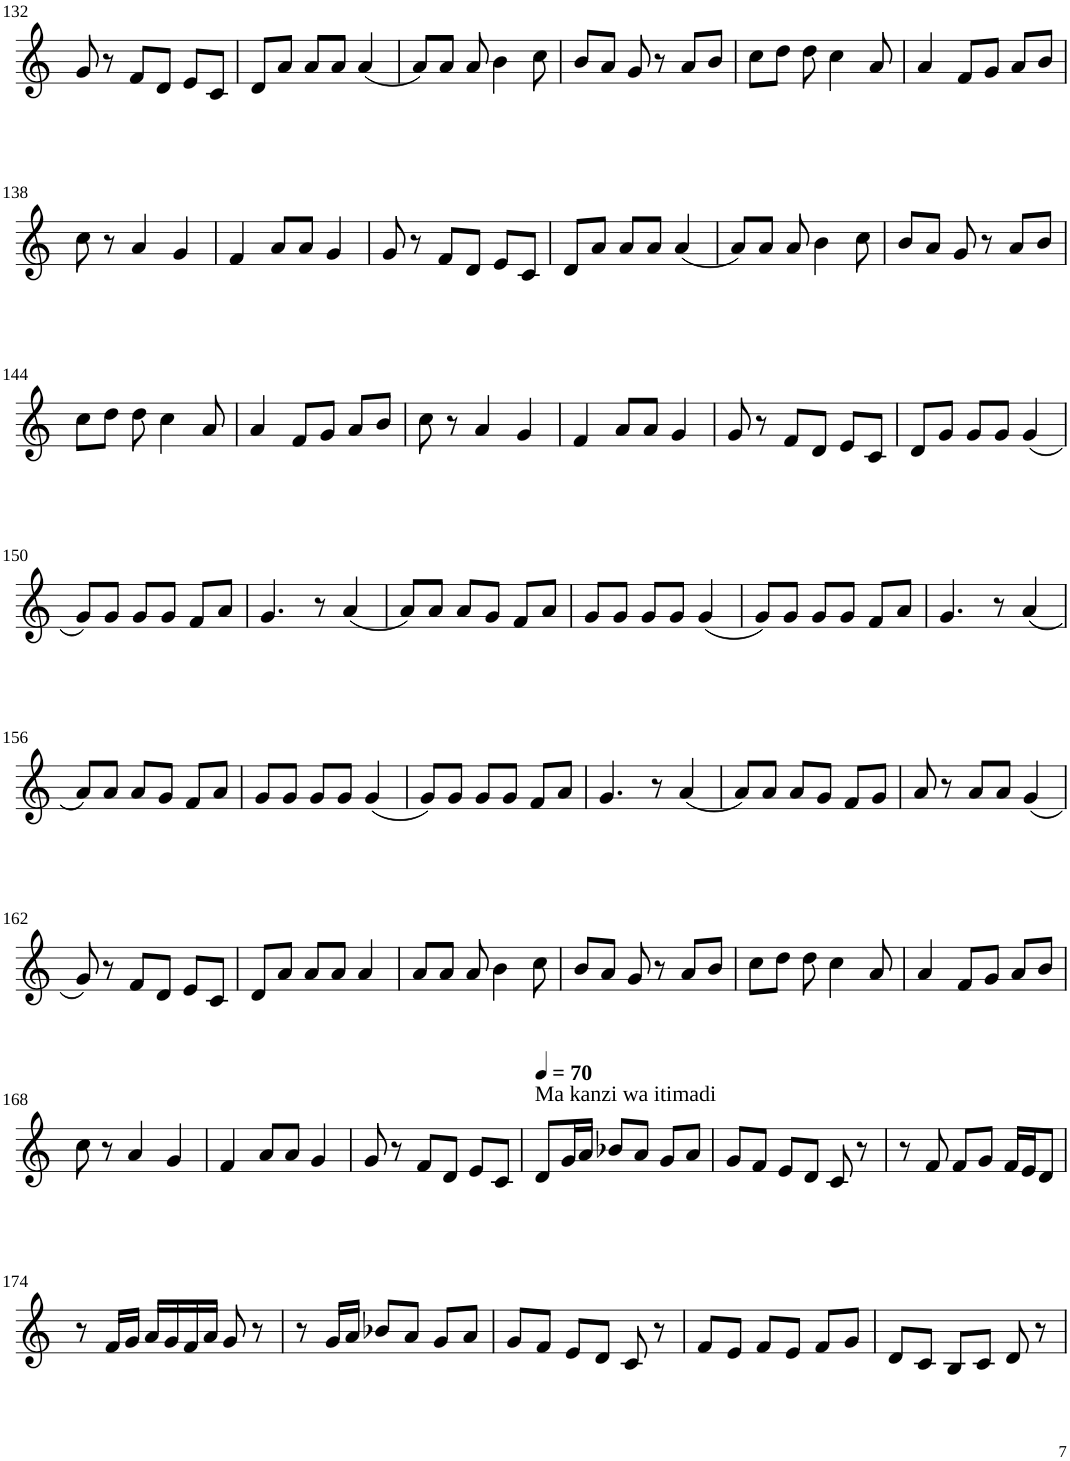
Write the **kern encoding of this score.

**kern
*part1
*staff1
*I"Violin
!!LO:PB:g=z
*clefG2
*k[]
*M3/4
=132
8g/
8r
8f/L
8d/J
8e/L
8c/J
=133
8d/L
8a/J
8a/L
8a/J
(4a/
=134
8a/L)
8a/J
8a/
4b\
8cc\
=135
8b/L
8a/J
8g/
8r
8a/L
8b/J
=136
8cc\L
8dd\J
8dd\
4cc\
8a/
=137
4a/
8f/L
8g/J
8a/L
8b/J
!!LO:LB:g=z
=138
8cc\
8r
4a/
4g/
=139
4f/
8a/L
8a/J
4g/
=140
8g/
8r
8f/L
8d/J
8e/L
8c/J
=141
8d/L
8a/J
8a/L
8a/J
(4a/
=142
8a/L)
8a/J
8a/
4b\
8cc\
=143
8b/L
8a/J
8g/
8r
8a/L
8b/J
!!LO:LB:g=z
=144
8cc\L
8dd\J
8dd\
4cc\
8a/
=145
4a/
8f/L
8g/J
8a/L
8b/J
=146
8cc\
8r
4a/
4g/
=147
4f/
8a/L
8a/J
4g/
=148
8g/
8r
8f/L
8d/J
8e/L
8c/J
=149
8d/L
8g/J
8g/L
8g/J
(4g/
!!LO:LB:g=z
=150
8g/L)
8g/J
8g/L
8g/J
8f/L
8a/J
=151
4.g/
8r
(4a/
=152
8a/L)
8a/J
8a/L
8g/J
8f/L
8a/J
=153
8g/L
8g/J
8g/L
8g/J
(4g/
=154
8g/L)
8g/J
8g/L
8g/J
8f/L
8a/J
=155
4.g/
8r
(4a/
!!LO:LB:g=z
=156
8a/L)
8a/J
8a/L
8g/J
8f/L
8a/J
=157
8g/L
8g/J
8g/L
8g/J
(4g/
=158
8g/L)
8g/J
8g/L
8g/J
8f/L
8a/J
=159
4.g/
8r
(4a/
=160
8a/L)
8a/J
8a/L
8g/J
8f/L
8g/J
=161
8a/
8r
8a/L
8a/J
(4g/
!!LO:LB:g=z
=162
8g/)
8r
8f/L
8d/J
8e/L
8c/J
=163
8d/L
8a/J
8a/L
8a/J
4a/
=164
8a/L
8a/J
8a/
4b\
8cc\
=165
8b/L
8a/J
8g/
8r
8a/L
8b/J
=166
8cc\L
8dd\J
8dd\
4cc\
8a/
=167
4a/
8f/L
8g/J
8a/L
8b/J
!!LO:LB:g=z
=168
8cc\
8r
4a/
4g/
=169
4f/
8a/L
8a/J
4g/
=170
8g/
8r
8f/L
8d/J
8e/L
8c/J
=171
*MM70
!LO:TX:a:t=Ma kanzi wa itimadi
8d/L
16g/L
16a/JJ
8b-X/L
8a/J
8g/L
8a/J
=172
8g/L
8f/J
8e/L
8d/J
8c/
8r
=173
8r
8f/
8f/L
8g/J
16f/LL
16e/J
8d/J
!!LO:LB:g=z
=174
8r
16f/LL
16g/JJ
16a/LL
16g/
16f/
16a/JJ
8g/
8r
=175
8r
16g/LL
16a/JJ
8b-X/L
8a/J
8g/L
8a/J
=176
8g/L
8f/J
8e/L
8d/J
8c/
8r
=177
8f/L
8e/J
8f/L
8e/J
8f/L
8g/J
=178
8d/L
8c/J
8B/L
8c/J
8d/
8r
=
*-
